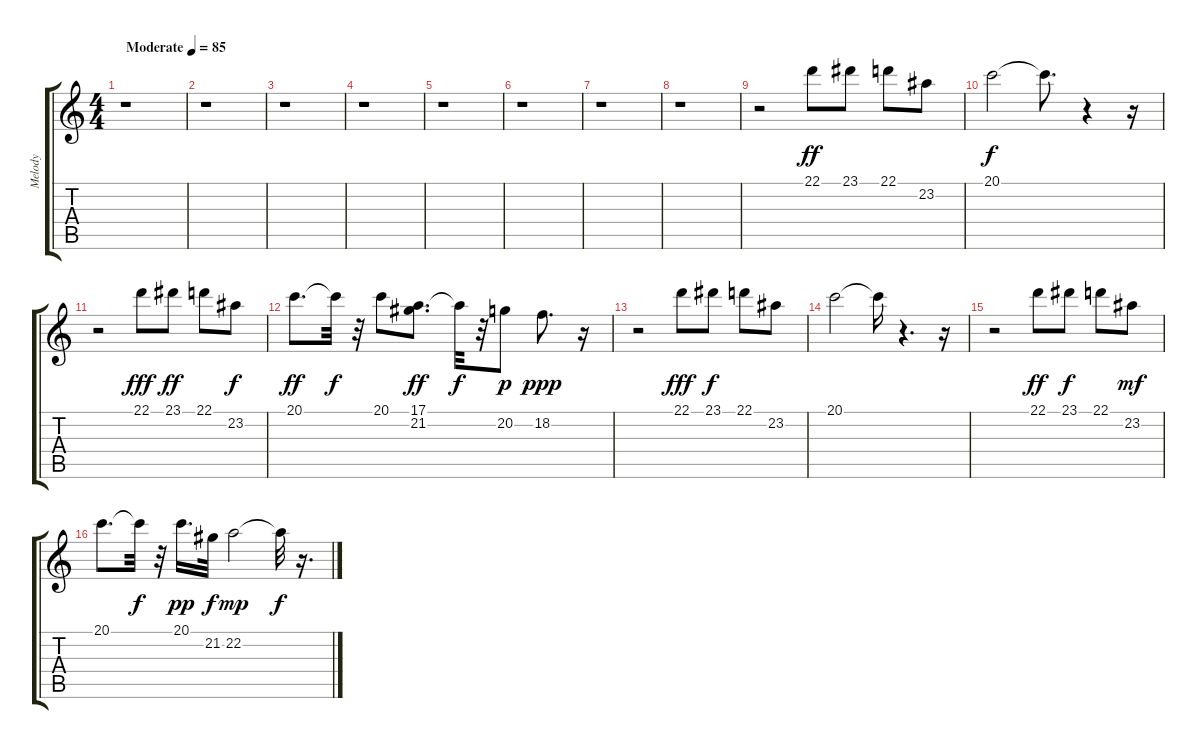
\track ("Melody" "Melody") {instrument rockorgan}
\staff {score tabs}
\tuning (E4 B3 G3 D3 A2 E2) {hide}
\ts (4 4)
\tempo (85 "Moderate")
\clef g2
\ks c
r.1{dy ff instrument rockorgan} |
r.1 |
r.1 |
r.1 |
r.1 |
r.1 |
r.1 |
r.1 |
r.2 22.1.8 23.1.8 22.1.8 23.2.8 |
20.1.2{dy f} 20.1{t}.8{d} r.4 r.16 |
r.2 22.1.8{dy fff} 23.1.8{dy ff} 22.1.8 23.2.8{dy f} |
20.1.8{d dy ff} 20.1{t}.32{dy f} r.32 20.1.8 (17.1 21.2).8{d dy ff} 17.1{t}.32{dy f} r.32 20.2.8{dy p} 18.2.8{d dy ppp} r.16 |
r.2 22.1.8{dy fff} 23.1.8{dy f} 22.1.8 23.2.8 |
20.1.2 20.1{t}.16 r.4{d} r.16 |
r.2 22.1.8{dy ff} 23.1.8{dy f} 22.1.8 23.2.8{dy mf} |
20.1.8{d} 20.1{t}.32{dy f} r.32 20.1.16{d dy pp} 21.2.32{dy f} 22.2.2{dy mp} 22.2{t}.32{dy f} r.16{d}
